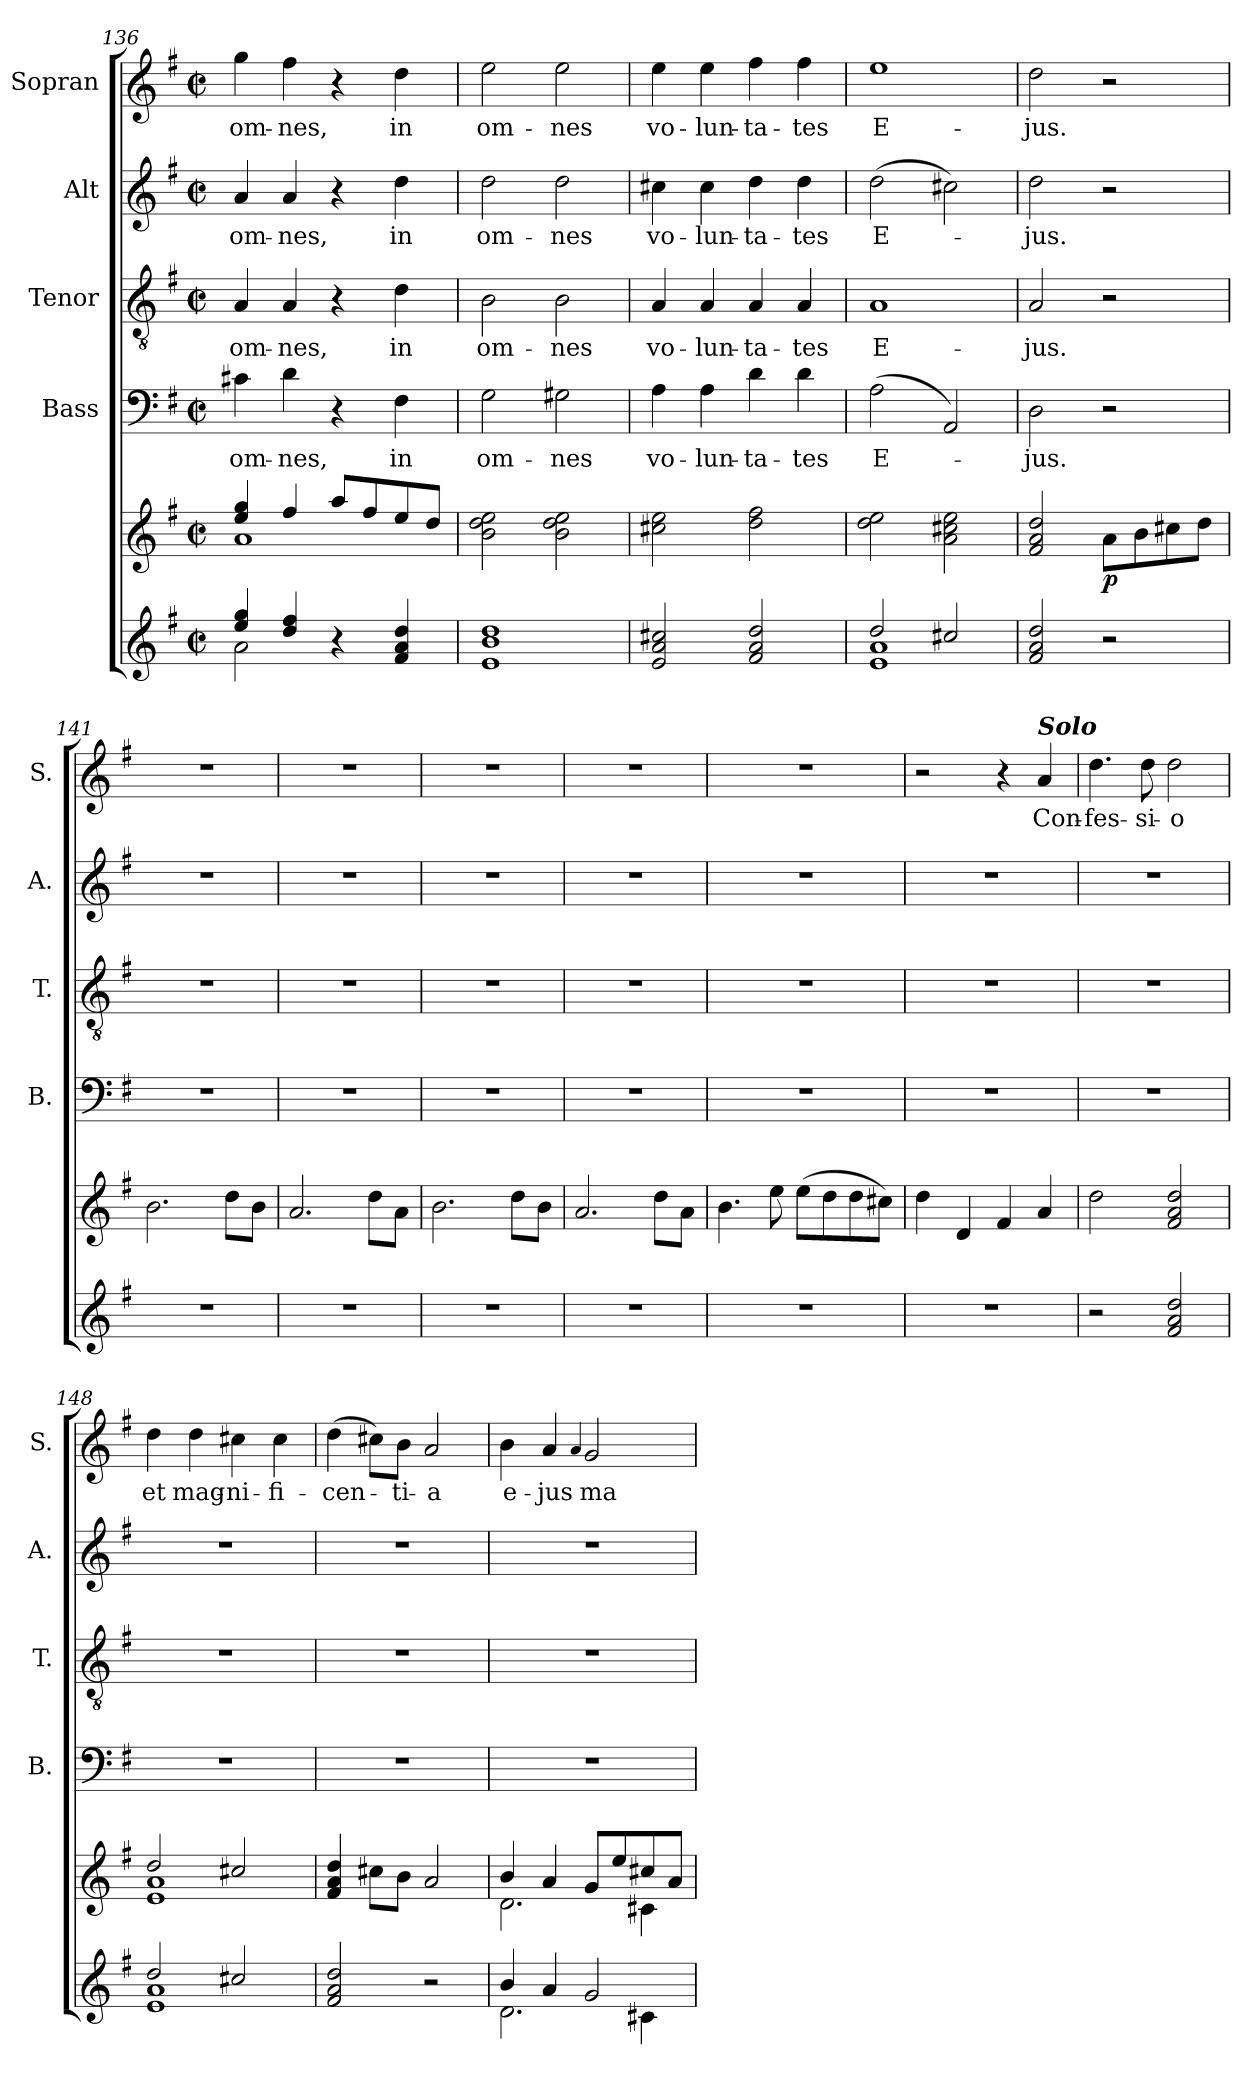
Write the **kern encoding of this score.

**kern	**kern	**dynam	**kern	**text	**kern	**text	**kern	**text	**kern	**text
*part6	*part5	*part5	*part4	*part4	*part3	*part3	*part2	*part2	*part1	*part1
*staff6	*staff5	*staff5	*staff4	*staff4	*staff3	*staff3	*staff2	*staff2	*staff1	*staff1
*	*	*	*I"Bass	*	*I"Tenor	*	*I"Alt	*	*I"Sopran	*
*	*	*	*I'B.	*	*I'T.	*	*I'A.	*	*I'S.	*
*clefG2	*clefG2	*	*clefF4	*	*clefGv2	*	*clefG2	*	*clefG2	*
*k[f#]	*k[f#]	*	*k[f#]	*	*k[f#]	*	*k[f#]	*	*k[f#]	*
*G:	*G:	*	*G:	*	*G:	*	*G:	*	*G:	*
*M2/2	*M2/2	*	*M2/2	*	*M2/2	*	*M2/2	*	*M2/2	*
*met(c|)	*met(c|)	*	*met(c|)	*	*met(c|)	*	*met(c|)	*	*met(c|)	*
=136	=136	=136	=136	=136	=136	=136	=136	=136	=136	=136
*^	*^	*	*	*	*	*	*	*	*	*
!	!	!	!	!	!	!LO:LY:b	!	!LO:LY:b	!	!LO:LY:b	!	!LO:LY:b
4ee/ 4gg/	2a\	4ee/ 4gg/	1a	.	4c#X\	om-	4A/	om-	4a/	om-	4gg\	om-
!	!	!	!	!	!	!LO:LY:b	!	!LO:LY:b	!	!LO:LY:b	!	!LO:LY:b
4dd/ 4ff#/	.	4ff#/	.	.	4d\	-nes,	4A/	-nes,	4a/	-nes,	4ff#\	-nes,
4r	2ryy	8aa/L	.	.	4r	.	4r	.	4r	.	4r	.
.	.	8ff#/	.	.	.	.	.	.	.	.	.	.
!	!	!	!	!	!	!LO:LY:b	!	!LO:LY:b	!	!LO:LY:b	!	!LO:LY:b
4f#/ 4a/ 4dd/	.	8ee/	.	.	4F#\	in	4d\	in	4dd\	in	4dd\	in
.	.	8dd/J	.	.	.	.	.	.	.	.	.	.
*v	*v	*	*	*	*	*	*	*	*	*	*	*
*	*v	*v	*	*	*	*	*	*	*	*	*
=137	=137	=137	=137	=137	=137	=137	=137	=137	=137	=137
!	!	!	!	!LO:LY:b	!	!LO:LY:b	!	!LO:LY:b	!	!LO:LY:b
1e 1b 1dd	2b\ 2dd\ 2ee\	.	2G\	om-	2B\	om-	2dd\	om-	2ee\	om-
!	!	!	!	!LO:LY:b	!	!LO:LY:b	!	!LO:LY:b	!	!LO:LY:b
.	2b\ 2dd\ 2ee\	.	2G#X\	-nes	2B\	-nes	2dd\	-nes	2ee\	-nes
=138	=138	=138	=138	=138	=138	=138	=138	=138	=138	=138
!	!	!	!	!LO:LY:b	!	!LO:LY:b	!	!LO:LY:b	!	!LO:LY:b
2e/ 2a/ 2cc#X/	2cc#X\ 2ee\	.	4A\	vo-	4A/	vo-	4cc#X\	vo-	4ee\	vo-
!	!	!	!	!LO:LY:b	!	!LO:LY:b	!	!LO:LY:b	!	!LO:LY:b
.	.	.	4A\	-lun-	4A/	-lun-	4cc#\	-lun-	4ee\	-lun-
!	!	!	!	!LO:LY:b	!	!LO:LY:b	!	!LO:LY:b	!	!LO:LY:b
2f#/ 2a/ 2dd/	2dd\ 2ff#\	.	4d\	-ta-	4A/	-ta-	4dd\	-ta-	4ff#\	-ta-
!	!	!	!	!LO:LY:b	!	!LO:LY:b	!	!LO:LY:b	!	!LO:LY:b
.	.	.	4d\	-tes	4A/	-tes	4dd\	-tes	4ff#\	-tes
=139	=139	=139	=139	=139	=139	=139	=139	=139	=139	=139
*^	*	*	*	*	*	*	*	*	*	*
!	!	!	!	!	!LO:LY:b	!	!LO:LY:b	!	!LO:LY:b	!	!LO:LY:b
2dd/	1e 1a	2dd\ 2ee\	.	(>2A\	E-	1A	E-	(>2dd\	E-	1ee	E-
2cc#X/	.	2a\ 2cc#X\ 2ee\	.	2AA/)	.	.	.	2cc#X\)	.	.	.
*v	*v	*	*	*	*	*	*	*	*	*	*
!!LO:LB:g=z
=140	=140	=140	=140	=140	=140	=140	=140	=140	=140	=140
!	!	!	!	!LO:LY:b	!	!LO:LY:b	!	!LO:LY:b	!	!LO:LY:b
2f#/ 2a/ 2dd/	2f#/ 2a/ 2dd/	.	2D\	-jus.	2A/	-jus.	2dd\	-jus.	2dd\	-jus.
!	!	!LO:DY:b	!	!	!	!	!	!	!	!
2r	8a\L	p	2r	.	2r	.	2r	.	2r	.
.	8b\	.	.	.	.	.	.	.	.	.
.	8cc#X\	.	.	.	.	.	.	.	.	.
.	8dd\J	.	.	.	.	.	.	.	.	.
=141	=141	=141	=141	=141	=141	=141	=141	=141	=141	=141
1r	2.b\	.	1r	.	1r	.	1r	.	1r	.
.	8dd\L	.	.	.	.	.	.	.	.	.
.	8b\J	.	.	.	.	.	.	.	.	.
=142	=142	=142	=142	=142	=142	=142	=142	=142	=142	=142
1r	2.a/	.	1r	.	1r	.	1r	.	1r	.
.	8dd\L	.	.	.	.	.	.	.	.	.
.	8a\J	.	.	.	.	.	.	.	.	.
=143	=143	=143	=143	=143	=143	=143	=143	=143	=143	=143
1r	2.b\	.	1r	.	1r	.	1r	.	1r	.
.	8dd\L	.	.	.	.	.	.	.	.	.
.	8b\J	.	.	.	.	.	.	.	.	.
=144	=144	=144	=144	=144	=144	=144	=144	=144	=144	=144
1r	2.a/	.	1r	.	1r	.	1r	.	1r	.
.	8dd\L	.	.	.	.	.	.	.	.	.
.	8a\J	.	.	.	.	.	.	.	.	.
=145	=145	=145	=145	=145	=145	=145	=145	=145	=145	=145
1r	4.b\	.	1r	.	1r	.	1r	.	1r	.
.	8ee\	.	.	.	.	.	.	.	.	.
.	(>8ee\L	.	.	.	.	.	.	.	.	.
.	8dd\	.	.	.	.	.	.	.	.	.
.	8dd\	.	.	.	.	.	.	.	.	.
.	8cc#X\J)	.	.	.	.	.	.	.	.	.
!!LO:PB:g=z
=146	=146	=146	=146	=146	=146	=146	=146	=146	=146	=146
1r	4dd\	.	1r	.	1r	.	1r	.	2r	.
.	4d/	.	.	.	.	.	.	.	.	.
.	4f#/	.	.	.	.	.	.	.	4r	.
!	!	!	!	!	!	!	!	!	!LO:TX:a:Bi:t=Solo	!
!	!	!	!	!	!	!	!	!	!	!LO:LY:b
.	4a/	.	.	.	.	.	.	.	4a/	Con-
=147	=147	=147	=147	=147	=147	=147	=147	=147	=147	=147
!	!	!	!	!	!	!	!	!	!	!LO:LY:b
2r	2dd\	.	1r	.	1r	.	1r	.	4.dd\	-fes-
!	!	!	!	!	!	!	!	!	!	!LO:LY:b
.	.	.	.	.	.	.	.	.	8dd\	-si-
!	!	!	!	!	!	!	!	!	!	!LO:LY:b
2f#/ 2a/ 2dd/	2f#/ 2a/ 2dd/	.	.	.	.	.	.	.	2dd\	-o
=148	=148	=148	=148	=148	=148	=148	=148	=148	=148	=148
*^	*^	*	*	*	*	*	*	*	*	*
!	!	!	!	!	!	!	!	!	!	!	!	!LO:LY:b
2dd/	1e 1a	2dd/	1e 1a	.	1r	.	1r	.	1r	.	4dd\	et
!	!	!	!	!	!	!	!	!	!	!	!	!LO:LY:b
.	.	.	.	.	.	.	.	.	.	.	4dd\	mag-
!	!	!	!	!	!	!	!	!	!	!	!	!LO:LY:b
2cc#X/	.	2cc#X/	.	.	.	.	.	.	.	.	4cc#X\	-ni-
!	!	!	!	!	!	!	!	!	!	!	!	!LO:LY:b
.	.	.	.	.	.	.	.	.	.	.	4cc#\	-fi-
*v	*v	*	*	*	*	*	*	*	*	*	*	*
*	*v	*v	*	*	*	*	*	*	*	*	*
=149	=149	=149	=149	=149	=149	=149	=149	=149	=149	=149
!	!	!	!	!	!	!	!	!	!	!LO:LY:b
2f#/ 2a/ 2dd/	4f#/ 4a/ 4dd/	.	1r	.	1r	.	1r	.	(>4dd\	-cen-
.	8cc#X\L	.	.	.	.	.	.	.	8cc#X\L)	.
!	!	!	!	!	!	!	!	!	!	!LO:LY:b
.	8b\J	.	.	.	.	.	.	.	8b\J	-ti-
!	!	!	!	!	!	!	!	!	!	!LO:LY:b
2r	2a/	.	.	.	.	.	.	.	2a/	-a
=150	=150	=150	=150	=150	=150	=150	=150	=150	=150	=150
*^	*^	*	*	*	*	*	*	*	*	*
!	!	!	!	!	!	!	!	!	!	!	!	!LO:LY:b
4b/	2.d\	4b/	2.d\	.	1r	.	1r	.	1r	.	4b\	e-
!	!	!	!	!	!	!	!	!	!	!	!	!LO:LY:b
4a/	.	4a/	.	.	.	.	.	.	.	.	4a/	-jus
.	.	.	.	.	.	.	.	.	.	.	4qqa/	.
!	!	!	!	!	!	!	!	!	!	!	!	!LO:LY:b
2g/	.	8g/L	.	.	.	.	.	.	.	.	2g/	ma-
.	.	8ee/	.	.	.	.	.	.	.	.	.	.
.	4c#X\	8cc#X/	4c#X\	.	.	.	.	.	.	.	.	.
.	.	8a/J	.	.	.	.	.	.	.	.	.	.
*v	*v	*	*	*	*	*	*	*	*	*	*	*
*	*v	*v	*	*	*	*	*	*	*	*	*
=	=	=	=	=	=	=	=	=	=	=
*-	*-	*-	*-	*-	*-	*-	*-	*-	*-	*-
